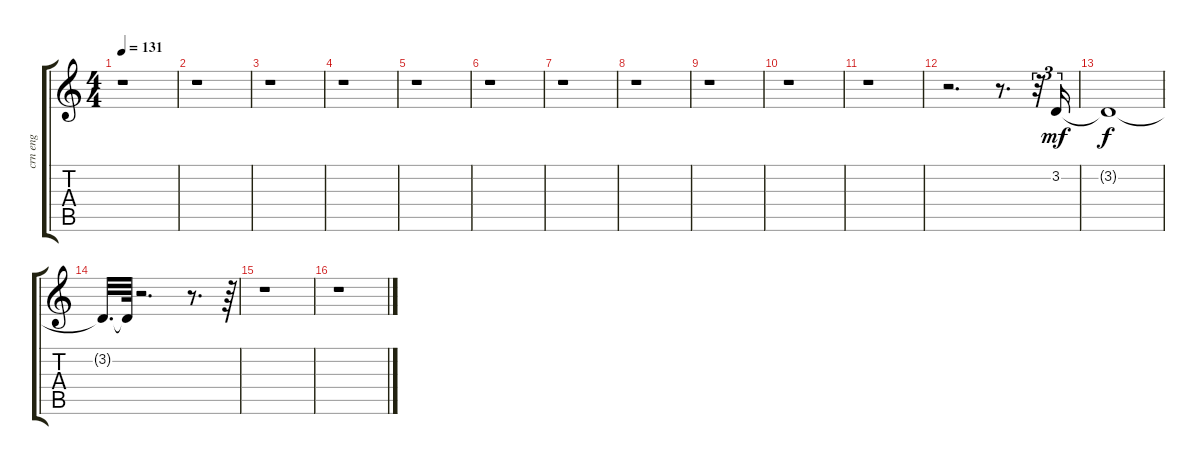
\track ("crn eng" "crn eng") {instrument englishhorn}
\staff {score tabs}
\tuning (E4 B3 G3 D3 A2 E2) {hide}
\ts (4 4)
\tempo 131
\clef g2
\ks c
r.1{dy f} |
r.1 |
r.1 |
r.1 |
r.1 |
r.1 |
r.1 |
r.1 |
r.1 |
r.1 |
r.1 |
r.2{d} r.8{d} r.32{tu (3 2)} 3.2.16{tu (3 2) dy mf} |
3.2{t}.1{dy f} |
3.2{t}.32{d} 3.2{t}.64 r.2{d} r.8{d} r.64{tu (3 2)} |
r.1 |
r.1
